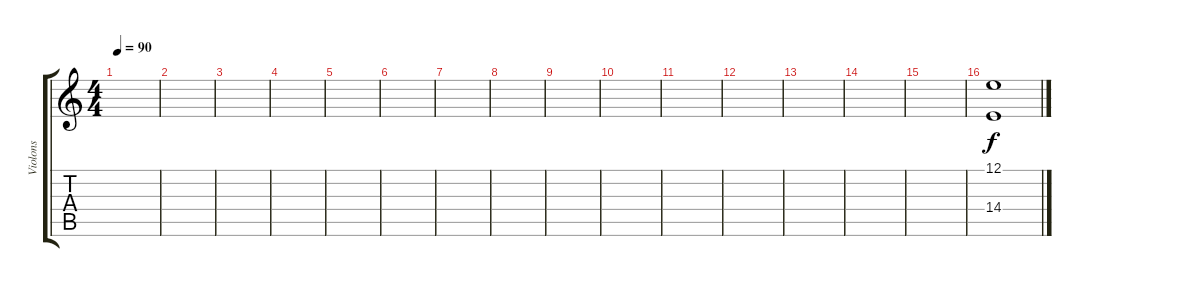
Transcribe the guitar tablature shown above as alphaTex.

\track ("Violons" "Violons") {instrument synthstrings1}
\staff {score tabs}
\tuning (E4 B3 G3 D3 A2 E2) {hide}
\ts (4 4)
\tempo 90
\clef g2
\ks c
|
|
|
|
|
|
|
|
|
|
|
|
|
|
|
(12.1 14.4).1{volume 0}
